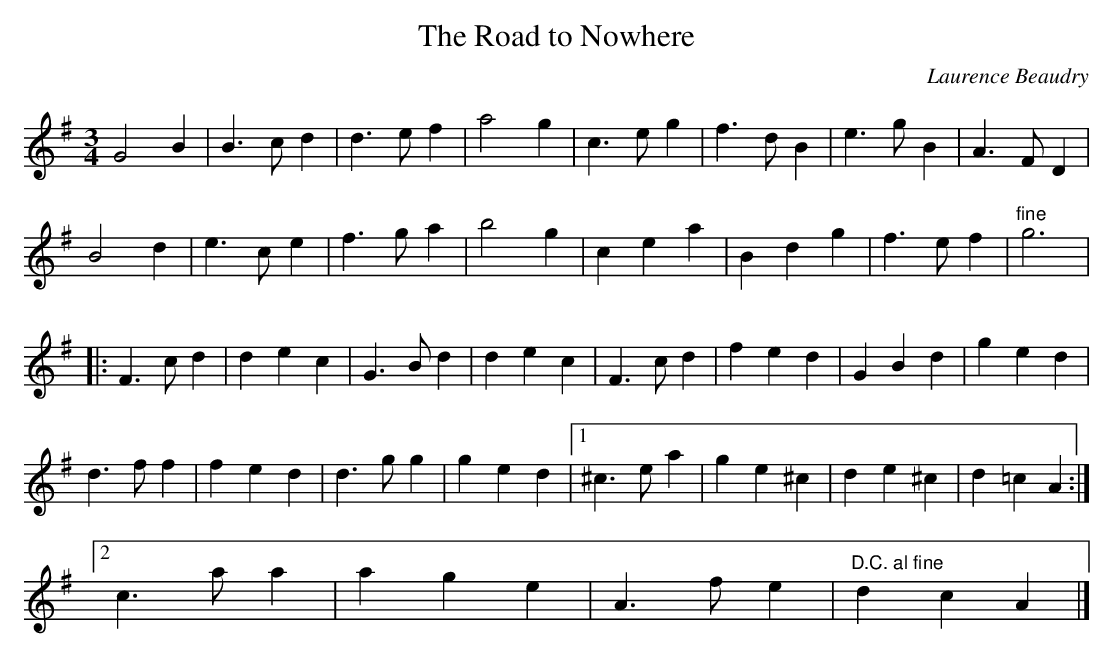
X:1'1'
T:The Road to Nowhere
C:Laurence Beaudry
M:3/4
L:1/4
K:G
G2B | B>cd | d>ef | a2g | c>eg | f>dB | e>gB | A>FD |
B2d | e>ce | f>ga | b2g | cea | Bdg | f>ef | "fine"g3 |:
F>cd | dec | G>Bd | dec | F>cd |fed | GBd | ged |
d>ff | fed | d>gg | ged |1^c>ea | ge^c | de^c | d=cA :|2
c>aa | age | A>fe | "D.C. al fine" dcA |]
